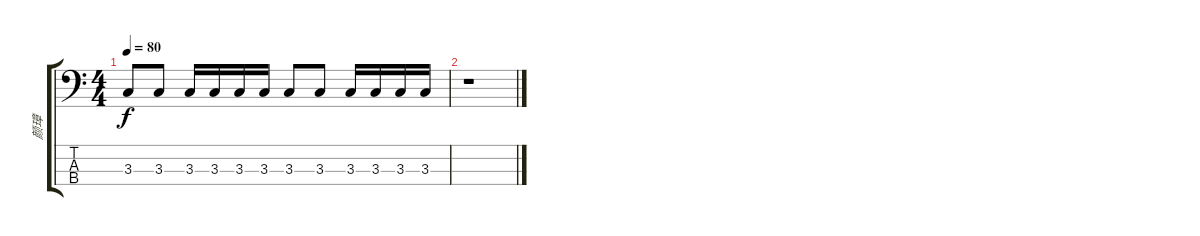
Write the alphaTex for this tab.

\track ("颜璋" "颜璋") {instrument electricbassfinger}
\staff {score tabs}
\tuning (G2 D2 A1 E1) {hide}
\ts (4 4)
\tempo 80
\clef f4
\ks c
3.3.8{dy f} 3.3.8 3.3.16 3.3.16 3.3.16 3.3.16 3.3.8 3.3.8 3.3.16 3.3.16 3.3.16 3.3.16 |
r.1
